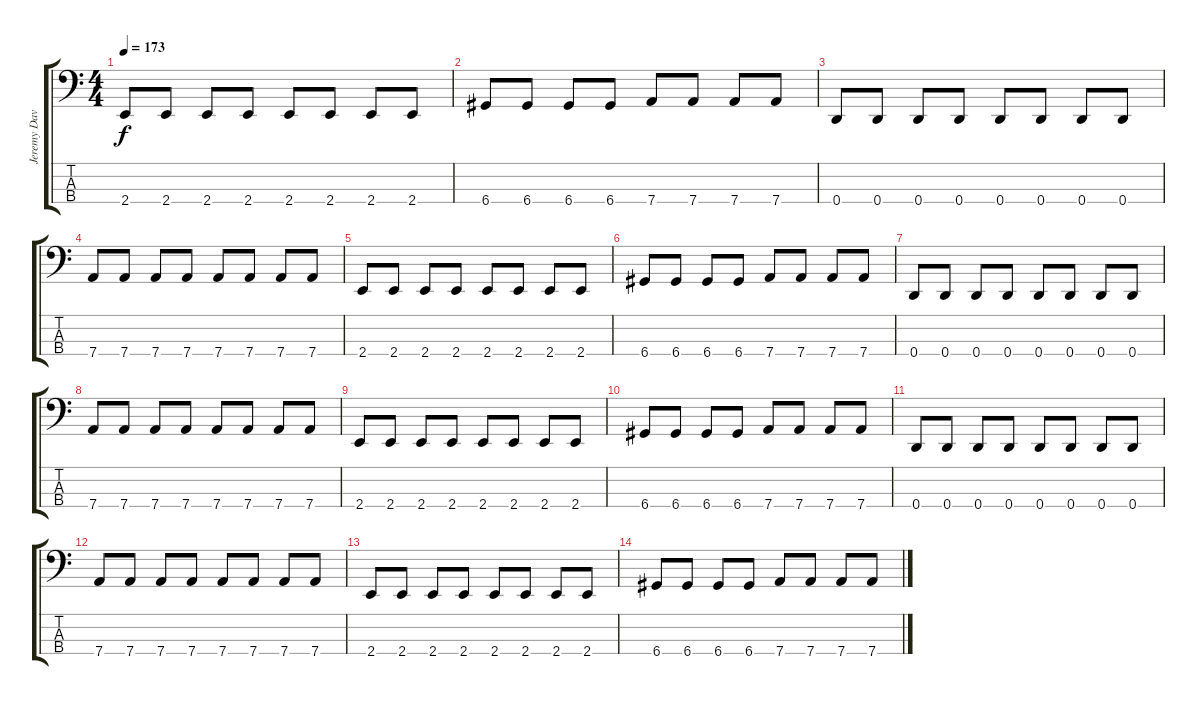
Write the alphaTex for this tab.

\track ("Jeremy Davis" "Jeremy Dav") {instrument electricbasspick}
\staff {score tabs}
\tuning (G2 D2 A1 D1) {hide}
\ts (4 4)
\tempo 173
\clef f4
\ks c
2.4.8{dy f} 2.4.8 2.4.8 2.4.8 2.4.8 2.4.8 2.4.8 2.4.8 |
6.4.8 6.4.8 6.4.8 6.4.8 7.4.8 7.4.8 7.4.8 7.4.8 |
0.4.8 0.4.8 0.4.8 0.4.8 0.4.8 0.4.8 0.4.8 0.4.8 |
7.4.8 7.4.8 7.4.8 7.4.8 7.4.8 7.4.8 7.4.8 7.4.8 |
2.4.8 2.4.8 2.4.8 2.4.8 2.4.8 2.4.8 2.4.8 2.4.8 |
6.4.8 6.4.8 6.4.8 6.4.8 7.4.8 7.4.8 7.4.8 7.4.8 |
0.4.8 0.4.8 0.4.8 0.4.8 0.4.8 0.4.8 0.4.8 0.4.8 |
7.4.8 7.4.8 7.4.8 7.4.8 7.4.8 7.4.8 7.4.8 7.4.8 |
2.4.8 2.4.8 2.4.8 2.4.8 2.4.8 2.4.8 2.4.8 2.4.8 |
6.4.8 6.4.8 6.4.8 6.4.8 7.4.8 7.4.8 7.4.8 7.4.8 |
0.4.8 0.4.8 0.4.8 0.4.8 0.4.8 0.4.8 0.4.8 0.4.8 |
7.4.8 7.4.8 7.4.8 7.4.8 7.4.8 7.4.8 7.4.8 7.4.8 |
2.4.8 2.4.8 2.4.8 2.4.8 2.4.8 2.4.8 2.4.8 2.4.8 |
6.4.8 6.4.8 6.4.8 6.4.8 7.4.8 7.4.8 7.4.8 7.4.8
